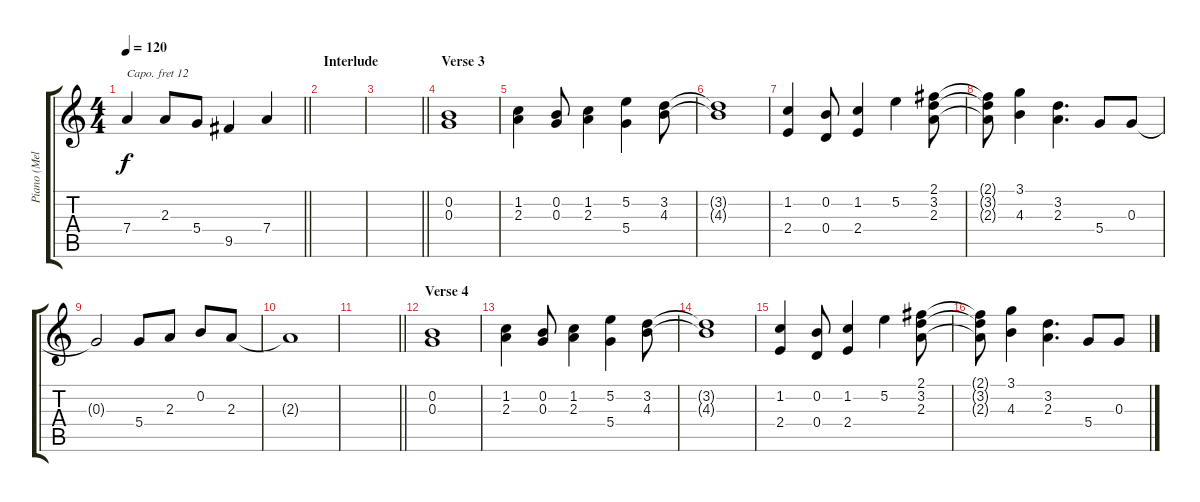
\track ("Piano (Melody)" "Piano (Mel") {instrument acousticgrandpiano}
\staff {score tabs}
\capo 12
\tuning (E4 B3 G3 D3 A2 E2) {hide}
\ts (4 4)
\tempo 120
\clef g2
\barLineRight lightlight
\ks c
7.4{t}.4{dy f} 2.3.8 5.4.8 9.5.4 7.4.4 |
\section ("" "Interlude")
|
\barLineRight lightlight
|
\section ("" "Verse 3")
(0.2 0.3).1 |
(1.2 2.3).4 (0.2 0.3).8 (1.2 2.3).4 (5.2 5.4).4 (3.2 4.3).8 |
(3.2{t} 4.3{t}).1 |
(1.2 2.4).4 (0.2 0.4).8 (1.2 2.4).4 5.2.4 (2.1 3.2 2.3).8 |
(2.1{t} 3.2{t} 2.3{t}).8 (3.1 4.3).4 (3.2 2.3).4{d} 5.4.8 0.3.8 |
0.3{t}.2 5.4.8 2.3.8 0.2.8 2.3.8 |
2.3{t}.1 |
\barLineRight lightlight
|
\section ("" "Verse 4")
(0.2 0.3).1 |
(1.2 2.3).4 (0.2 0.3).8 (1.2 2.3).4 (5.2 5.4).4 (3.2 4.3).8 |
(3.2{t} 4.3{t}).1 |
(1.2 2.4).4 (0.2 0.4).8 (1.2 2.4).4 5.2.4 (2.1 3.2 2.3).8 |
(2.1{t} 3.2{t} 2.3{t}).8 (3.1 4.3).4 (3.2 2.3).4{d} 5.4.8 0.3.8
